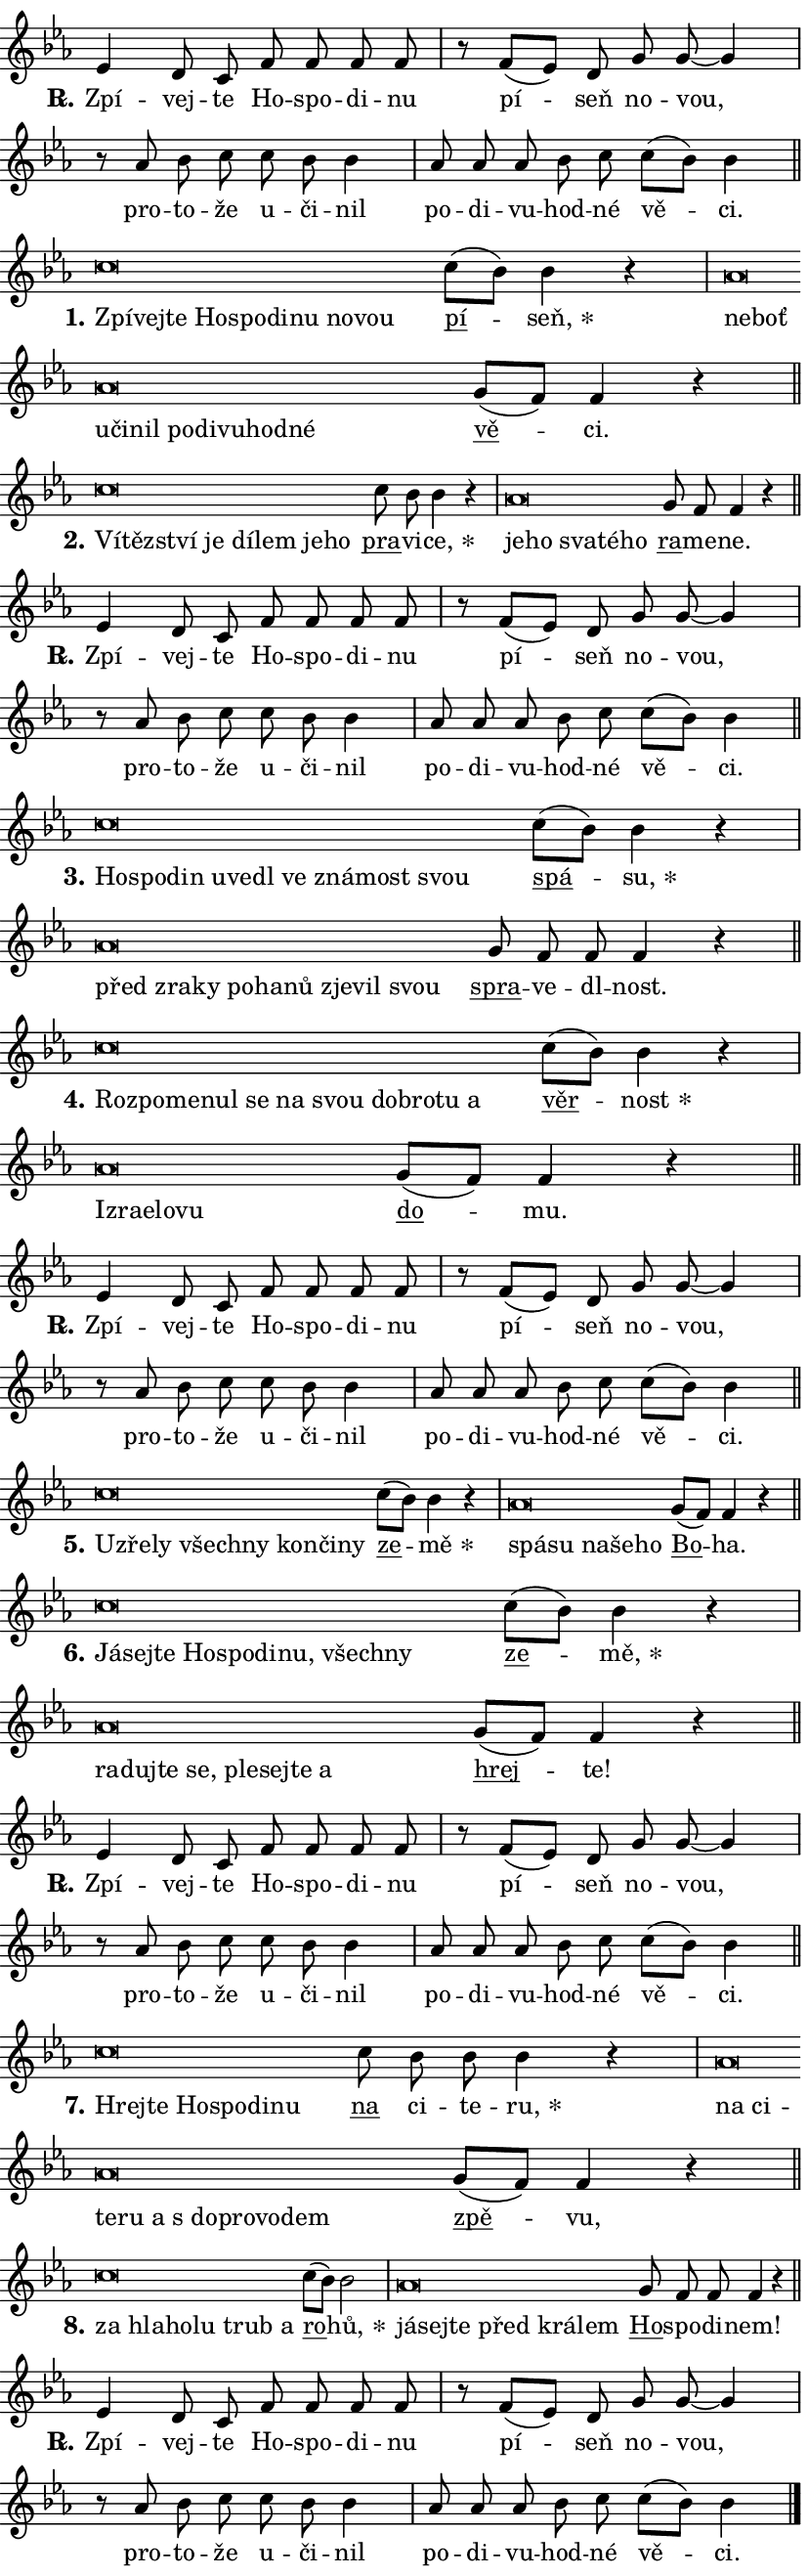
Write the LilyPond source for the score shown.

\version "2.24.0"
\header { tagline = "" }
\paper {
  indent = 0\cm
  top-margin = 0\cm
  right-margin = 0.13\cm % to fit lyric hyphens
  bottom-margin = 0\cm
  left-margin = 0\cm
  paper-width = 14\cm
  page-breaking = #ly:one-page-breaking
  system-system-spacing.basic-distance = #11
  score-system-spacing.basic-distance = #11
  ragged-last = ##f
}


%% Author: Thomas Morley
%% https://lists.gnu.org/archive/html/lilypond-user/2020-05/msg00002.html
#(define (line-position grob)
"Returns position of @var[grob} in current system:
   @code{'start}, if at first time-step
   @code{'end}, if at last time-step
   @code{'middle} otherwise
"
  (let* ((col (ly:item-get-column grob))
         (ln (ly:grob-object col 'left-neighbor))
         (rn (ly:grob-object col 'right-neighbor))
         (col-to-check-left (if (ly:grob? ln) ln col))
         (col-to-check-right (if (ly:grob? rn) rn col))
         (break-dir-left
           (and
             (ly:grob-property col-to-check-left 'non-musical #f)
             (ly:item-break-dir col-to-check-left)))
         (break-dir-right
           (and
             (ly:grob-property col-to-check-right 'non-musical #f)
             (ly:item-break-dir col-to-check-right))))
        (cond ((eqv? 1 break-dir-left) 'start)
              ((eqv? -1 break-dir-right) 'end)
              (else 'middle))))

#(define (tranparent-at-line-position vctor)
  (lambda (grob)
  "Relying on @code{line-position} select the relevant enry from @var{vctor}.
Used to determine transparency,"
    (case (line-position grob)
      ((end) (not (vector-ref vctor 0)))
      ((middle) (not (vector-ref vctor 1)))
      ((start) (not (vector-ref vctor 2))))))

noteHeadBreakVisibility =
#(define-music-function (break-visibility)(vector?)
"Makes @code{NoteHead}s transparent relying on @var{break-visibility}"
#{
  \override NoteHead.transparent =
    #(tranparent-at-line-position break-visibility)
#})

#(define delete-ledgers-for-transparent-note-heads
  (lambda (grob)
    "Reads whether a @code{NoteHead} is transparent.
If so this @code{NoteHead} is removed from @code{'note-heads} from
@var{grob}, which is supposed to be @code{LedgerLineSpanner}.
As a result ledgers are not printed for this @code{NoteHead}"
    (let* ((nhds-array (ly:grob-object grob 'note-heads))
           (nhds-list
             (if (ly:grob-array? nhds-array)
                 (ly:grob-array->list nhds-array)
                 '()))
           ;; Relies on the transparent-property being done before
           ;; Staff.LedgerLineSpanner.after-line-breaking is executed.
           ;; This is fragile ...
           (to-keep
             (remove
               (lambda (nhd)
                 (ly:grob-property nhd 'transparent #f))
               nhds-list)))
      ;; TODO find a better method to iterate over grob-arrays, similiar
      ;; to filter/remove etc for lists
      ;; For now rebuilt from scratch
      (set! (ly:grob-object grob 'note-heads)  '())
      (for-each
        (lambda (nhd)
          (ly:pointer-group-interface::add-grob grob 'note-heads nhd))
        to-keep))))

squashNotes = {
  \override NoteHead.X-extent = #'(-0.2 . 0.2)
  \override NoteHead.Y-extent = #'(-0.75 . 0)
  \override NoteHead.stencil =
    #(lambda (grob)
       (let ((pos (ly:grob-property grob 'staff-position)))
         (begin
           (if (< pos -7) (display "ERROR: Lower brevis then expected\n") (display ""))
           (if (<= pos -6) ly:text-interface::print ly:note-head::print))))
}
unSquashNotes = {
  \revert NoteHead.X-extent
  \revert NoteHead.Y-extent
  \revert NoteHead.stencil
}

hideNotes = \noteHeadBreakVisibility #begin-of-line-visible
unHideNotes = \noteHeadBreakVisibility #all-visible

% work-around for resetting accidentals
% https://lilypond.org/doc/v2.23/Documentation/notation/displaying-rhythms#unmetered-music
cadenzaMeasure = {
  \cadenzaOff
  \partial 1024 s1024
  \cadenzaOn
}

#(define-markup-command (accent layout props text) (markup?)
  "Underline accented syllable"
  (interpret-markup layout props
    #{\markup \override #'(offset . 4.3) \underline { #text }#}))

responsum = \markup \concat {
  "R" \hspace #-1.05 \path #0.1 #'((moveto 0 0.07) (lineto 0.9 0.8)) \hspace #0.05 "."
}

spaceSize = #0.6828661417322834 % exact space size for TeX Gyre Schola

\layout {
  \context {
    \Staff
    \remove "Time_signature_engraver"
    \override LedgerLineSpanner.after-line-breaking = #delete-ledgers-for-transparent-note-heads
  }
  \context {
    \Lyrics {
      \override LyricSpace.minimum-distance = \spaceSize
      \override LyricText.font-name = #"TeX Gyre Schola"
      \override LyricText.font-size = 1
      \override StanzaNumber.font-name = #"TeX Gyre Schola Bold"
      \override StanzaNumber.font-size = 1
    }
  }
  \context {
    \Score 
    \override NoteHead.text =
      #(lambda (grob) 
        (let ((pos (ly:grob-property grob 'staff-position)))
          #{\markup {
            \combine
              \halign #-0.55 \raise #(if (= pos -6) 0 0.5) \override #'(thickness . 2) \draw-line #'(3.2 . 0)
              \musicglyph "noteheads.sM1"
          }#}))
  }
}

% magnetic-lyrics.ily
%
%   written by
%     Jean Abou Samra <jean@abou-samra.fr>
%     Werner Lemberg <wl@gnu.org>
%
%   adapted by
%     Jiri Hon <jiri.hon@gmail.com>
%
% Version 2022-Apr-15

% https://www.mail-archive.com/lilypond-user@gnu.org/msg149350.html

#(define (Left_hyphen_pointer_engraver context)
   "Collect syllable-hyphen-syllable occurrences in lyrics and store
them in properties.  This engraver only looks to the left.  For
example, if the lyrics input is @code{foo -- bar}, it does the
following.

@itemize @bullet
@item
Set the @code{text} property of the @code{LyricHyphen} grob between
@q{foo} and @q{bar} to @code{foo}.

@item
Set the @code{left-hyphen} property of the @code{LyricText} grob with
text @q{foo} to the @code{LyricHyphen} grob between @q{foo} and
@q{bar}.
@end itemize

Use this auxiliary engraver in combination with the
@code{lyric-@/text::@/apply-@/magnetic-@/offset!} hook."
   (let ((hyphen #f)
         (text #f))
     (make-engraver
      (acknowledgers
       ((lyric-syllable-interface engraver grob source-engraver)
        (set! text grob)))
      (end-acknowledgers
       ((lyric-hyphen-interface engraver grob source-engraver)
        ;(when (not (grob::has-interface grob 'lyric-space-interface))
          (set! hyphen grob)));)
      ((stop-translation-timestep engraver)
       (when (and text hyphen)
         (ly:grob-set-object! text 'left-hyphen hyphen))
       (set! text #f)
       (set! hyphen #f)))))

#(define (lyric-text::apply-magnetic-offset! grob)
   "If the space between two syllables is less than the value in
property @code{LyricText@/.details@/.squash-threshold}, move the right
syllable to the left so that it gets concatenated with the left
syllable.

Use this function as a hook for
@code{LyricText@/.after-@/line-@/breaking} if the
@code{Left_@/hyphen_@/pointer_@/engraver} is active."
   (let ((hyphen (ly:grob-object grob 'left-hyphen #f)))
     (when hyphen
       (let ((left-text (ly:spanner-bound hyphen LEFT)))
         (when (grob::has-interface left-text 'lyric-syllable-interface)
           (let* ((common (ly:grob-common-refpoint grob left-text X))
                  (this-x-ext (ly:grob-extent grob common X))
                  (left-x-ext
                   (begin
                     ;; Trigger magnetism for left-text.
                     (ly:grob-property left-text 'after-line-breaking)
                     (ly:grob-extent left-text common X)))
                  ;; `delta` is the gap width between two syllables.
                  (delta (- (interval-start this-x-ext)
                            (interval-end left-x-ext)))
                  (details (ly:grob-property grob 'details))
                  (threshold (assoc-get 'squash-threshold details 0.2)))
             (when (< delta threshold)
               (let* (;; We have to manipulate the input text so that
                      ;; ligatures crossing syllable boundaries are not
                      ;; disabled.  For languages based on the Latin
                      ;; script this is essentially a beautification.
                      ;; However, for non-Western scripts it can be a
                      ;; necessity.
                      (lt (ly:grob-property left-text 'text))
                      (rt (ly:grob-property grob 'text))
                      (is-space (grob::has-interface hyphen 'lyric-space-interface))
                      (space (if is-space " " ""))
                      (extra-delta (if is-space spaceSize 0))
                      ;; Append new syllable.
                      (ltrt-space (if (and (string? lt) (string? rt))
                                (string-append lt space rt)
                                (make-concat-markup (list lt space rt))))
                      ;; Right-align `ltrt` to the right side.
                      (ltrt-space-markup (grob-interpret-markup
                               grob
                               (make-translate-markup
                                (cons (interval-length this-x-ext) 0)
                                (make-right-align-markup ltrt-space)))))
                 (begin
                   ;; Don't print `left-text`.
                   (ly:grob-set-property! left-text 'stencil #f)
                   ;; Set text and stencil (which holds all collected
                   ;; syllables so far) and shift it to the left.
                   (ly:grob-set-property! grob 'text ltrt-space)
                   (ly:grob-set-property! grob 'stencil ltrt-space-markup)
                   (ly:grob-translate-axis! grob (- (- delta extra-delta)) X))))))))))


#(define (lyric-hyphen::displace-bounds-first grob)
   ;; Make very sure this callback isn't triggered too early.
   (let ((left (ly:spanner-bound grob LEFT))
         (right (ly:spanner-bound grob RIGHT)))
     (ly:grob-property left 'after-line-breaking)
     (ly:grob-property right 'after-line-breaking)
     (ly:lyric-hyphen::print grob)))

squashThreshold = #0.4

\layout {
  \context {
    \Lyrics
    \consists #Left_hyphen_pointer_engraver
    \override LyricText.after-line-breaking =
      #lyric-text::apply-magnetic-offset!
    \override LyricHyphen.stencil = #lyric-hyphen::displace-bounds-first
    \override LyricText.details.squash-threshold = \squashThreshold
    \override LyricHyphen.minimum-distance = 0
    \override LyricHyphen.minimum-length = \squashThreshold
  }
}

squashText = \override LyricText.details.squash-threshold = 9999
unSquashText = \override LyricText.details.squash-threshold = \squashThreshold

leftText = \override LyricText.self-alignment-X = #LEFT
unLeftText = \revert LyricText.self-alignment-X

starOffset = #(lambda (grob) 
                (let ((x_offset (ly:self-alignment-interface::aligned-on-x-parent grob)))
                  (if (= x_offset 0) 0 (+ x_offset 1.2))))

star = #(define-music-function (syllable)(string?)
"Append star separator at the end of a syllable"
#{
  \once \override LyricText.X-offset = #starOffset
  \lyricmode { \markup {
    #syllable
    \override #'((font-name . "TeX Gyre Schola Bold")) \hspace #0.2 \lower #0.65 \larger "*"
  } }
#})

starAccent = #(define-music-function (syllable)(string?)
"Append star separator at the end of a syllable and make accent"
#{
  \once \override LyricText.X-offset = #starOffset
  \lyricmode { \markup {
    \accent #syllable
    \override #'((font-name . "TeX Gyre Schola Bold")) \hspace #0.2 \lower #0.65 \larger "*"
  } }
#})

breath = #(define-music-function (syllable)(string?)
"Append breathing indicator at the end of a syllable"
#{
  \lyricmode { \markup { #syllable "+" } }
#})

optionalBreath = #(define-music-function (syllable)(string?)
"Append optional breathing indicator at the end of a syllable"
#{
  \lyricmode { \markup { #syllable "(+)" } }
#})


\score {
    <<
        \new Voice = "melody" { \cadenzaOn \key es \major \relative { es'4 d8 c f f f f \cadenzaMeasure \bar "|" r f[( es)] d \bar "" g g~ g4 \cadenzaMeasure \bar "|" r8 as bes c \bar "" c bes bes4 \cadenzaMeasure \bar "|" as8 as as bes c c[( bes)] bes4 \cadenzaMeasure \bar "||" \break } }
        \new Lyrics \lyricsto "melody" { \lyricmode { \set stanza = \responsum
Zpí -- vej -- te Ho -- spo -- di -- nu pí -- seň no -- vou, pro -- to -- že u -- či -- nil po -- di -- vu -- hod -- né vě -- ci. } }
    >>
    \layout {}
}

\score {
    <<
        \new Voice = "melody" { \cadenzaOn \key es \major \relative { \squashNotes c''\breve*1/16 \hideNotes \breve*1/16 \bar "" \breve*1/16 \bar "" \breve*1/16 \bar "" \breve*1/16 \bar "" \breve*1/16 \bar "" \breve*1/16 \bar "" \breve*1/16 \breve*1/16 \bar "" \unHideNotes \unSquashNotes \bar "" c8[( bes)] bes4 r \cadenzaMeasure \bar "|" \squashNotes as\breve*1/16 \hideNotes \breve*1/16 \bar "" \breve*1/16 \bar "" \breve*1/16 \bar "" \breve*1/16 \bar "" \breve*1/16 \bar "" \breve*1/16 \bar "" \breve*1/16 \bar "" \breve*1/16 \breve*1/16 \bar "" \unHideNotes \unSquashNotes \bar "" g8[( f)] f4 r \cadenzaMeasure \bar "||" \break } }
        \new Lyrics \lyricsto "melody" { \lyricmode { \set stanza = "1."
\leftText Zpí -- \squashText vej -- te Ho -- spo -- di -- nu no -- vou \unLeftText \unSquashText \markup \accent pí -- \star seň, \leftText ne -- \squashText boť u -- či -- nil po -- di -- vu -- hod -- né \unLeftText \unSquashText \markup \accent vě -- ci. } }
    >>
    \layout {}
}

\score {
    <<
        \new Voice = "melody" { \cadenzaOn \key es \major \relative { \squashNotes c''\breve*1/16 \hideNotes \breve*1/16 \bar "" \breve*1/16 \bar "" \breve*1/16 \bar "" \breve*1/16 \bar "" \breve*1/16 \bar "" \breve*1/16 \breve*1/16 \bar "" \unHideNotes \unSquashNotes \bar "" c8 bes bes4 r \cadenzaMeasure \bar "|" \squashNotes as\breve*1/16 \hideNotes \breve*1/16 \bar "" \breve*1/16 \bar "" \breve*1/16 \breve*1/16 \bar "" \unHideNotes \unSquashNotes \bar "" g8 f f4 r \cadenzaMeasure \bar "||" \break } }
        \new Lyrics \lyricsto "melody" { \lyricmode { \set stanza = "2."
\leftText Ví -- \squashText těz -- ství je dí -- lem je -- ho \unLeftText \unSquashText \markup \accent pra -- vi -- \star ce, \leftText je -- \squashText ho sva -- té -- ho \unLeftText \unSquashText \markup \accent ra -- me -- ne. } }
    >>
    \layout {}
}

\score {
    <<
        \new Voice = "melody" { \cadenzaOn \key es \major \relative { es'4 d8 c f f f f \cadenzaMeasure \bar "|" r f[( es)] d \bar "" g g~ g4 \cadenzaMeasure \bar "|" r8 as bes c \bar "" c bes bes4 \cadenzaMeasure \bar "|" as8 as as bes c c[( bes)] bes4 \cadenzaMeasure \bar "||" \break } }
        \new Lyrics \lyricsto "melody" { \lyricmode { \set stanza = \responsum
Zpí -- vej -- te Ho -- spo -- di -- nu pí -- seň no -- vou, pro -- to -- že u -- či -- nil po -- di -- vu -- hod -- né vě -- ci. } }
    >>
    \layout {}
}

\score {
    <<
        \new Voice = "melody" { \cadenzaOn \key es \major \relative { \squashNotes c''\breve*1/16 \hideNotes \breve*1/16 \bar "" \breve*1/16 \bar "" \breve*1/16 \bar "" \breve*1/16 \bar "" \breve*1/16 \bar "" \breve*1/16 \bar "" \breve*1/16 \bar "" \breve*1/16 \breve*1/16 \bar "" \unHideNotes \unSquashNotes \bar "" c8[( bes)] bes4 r \cadenzaMeasure \bar "|" \squashNotes as\breve*1/16 \hideNotes \breve*1/16 \bar "" \breve*1/16 \bar "" \breve*1/16 \bar "" \breve*1/16 \bar "" \breve*1/16 \bar "" \breve*1/16 \bar "" \breve*1/16 \breve*1/16 \bar "" \unHideNotes \unSquashNotes \bar "" g8 f f f4 r \cadenzaMeasure \bar "||" \break } }
        \new Lyrics \lyricsto "melody" { \lyricmode { \set stanza = "3."
\leftText Ho -- \squashText spo -- din u -- ve -- dl ve zná -- most svou \unLeftText \unSquashText \markup \accent spá -- \star su, \leftText před \squashText zra -- ky po -- ha -- nů zje -- vil svou \unLeftText \unSquashText \markup \accent spra -- ve -- dl -- nost. } }
    >>
    \layout {}
}

\score {
    <<
        \new Voice = "melody" { \cadenzaOn \key es \major \relative { \squashNotes c''\breve*1/16 \hideNotes \breve*1/16 \bar "" \breve*1/16 \bar "" \breve*1/16 \bar "" \breve*1/16 \bar "" \breve*1/16 \bar "" \breve*1/16 \bar "" \breve*1/16 \bar "" \breve*1/16 \bar "" \breve*1/16 \breve*1/16 \bar "" \unHideNotes \unSquashNotes \bar "" c8[( bes)] bes4 r \cadenzaMeasure \bar "|" \squashNotes as\breve*1/16 \hideNotes \breve*1/16 \bar "" \breve*1/16 \bar "" \breve*1/16 \breve*1/16 \bar "" \unHideNotes \unSquashNotes \bar "" g8[( f)] f4 r \cadenzaMeasure \bar "||" \break } }
        \new Lyrics \lyricsto "melody" { \lyricmode { \set stanza = "4."
\leftText Roz -- \squashText po -- me -- nul se na svou dob -- ro -- tu a \unLeftText \unSquashText \markup \accent věr -- \star nost \leftText Iz -- \squashText ra -- e -- lo -- vu \unLeftText \unSquashText \markup \accent do -- mu. } }
    >>
    \layout {}
}

\score {
    <<
        \new Voice = "melody" { \cadenzaOn \key es \major \relative { es'4 d8 c f f f f \cadenzaMeasure \bar "|" r f[( es)] d \bar "" g g~ g4 \cadenzaMeasure \bar "|" r8 as bes c \bar "" c bes bes4 \cadenzaMeasure \bar "|" as8 as as bes c c[( bes)] bes4 \cadenzaMeasure \bar "||" \break } }
        \new Lyrics \lyricsto "melody" { \lyricmode { \set stanza = \responsum
Zpí -- vej -- te Ho -- spo -- di -- nu pí -- seň no -- vou, pro -- to -- že u -- či -- nil po -- di -- vu -- hod -- né vě -- ci. } }
    >>
    \layout {}
}

\score {
    <<
        \new Voice = "melody" { \cadenzaOn \key es \major \relative { \squashNotes c''\breve*1/16 \hideNotes \breve*1/16 \bar "" \breve*1/16 \bar "" \breve*1/16 \bar "" \breve*1/16 \bar "" \breve*1/16 \bar "" \breve*1/16 \breve*1/16 \bar "" \unHideNotes \unSquashNotes \bar "" c8[( bes)] bes4 r \cadenzaMeasure \bar "|" \squashNotes as\breve*1/16 \hideNotes \breve*1/16 \bar "" \breve*1/16 \bar "" \breve*1/16 \breve*1/16 \bar "" \unHideNotes \unSquashNotes \bar "" g8[( f)] f4 r \cadenzaMeasure \bar "||" \break } }
        \new Lyrics \lyricsto "melody" { \lyricmode { \set stanza = "5."
\leftText U -- \squashText zře -- ly všech -- ny kon -- či -- ny \unLeftText \unSquashText \markup \accent ze -- \star mě \leftText spá -- \squashText su na -- še -- ho \unLeftText \unSquashText \markup \accent Bo -- ha. } }
    >>
    \layout {}
}

\score {
    <<
        \new Voice = "melody" { \cadenzaOn \key es \major \relative { \squashNotes c''\breve*1/16 \hideNotes \breve*1/16 \bar "" \breve*1/16 \bar "" \breve*1/16 \bar "" \breve*1/16 \bar "" \breve*1/16 \bar "" \breve*1/16 \bar "" \breve*1/16 \breve*1/16 \bar "" \unHideNotes \unSquashNotes \bar "" c8[( bes)] bes4 r \cadenzaMeasure \bar "|" \squashNotes as\breve*1/16 \hideNotes \breve*1/16 \bar "" \breve*1/16 \bar "" \breve*1/16 \bar "" \breve*1/16 \bar "" \breve*1/16 \bar "" \breve*1/16 \breve*1/16 \bar "" \unHideNotes \unSquashNotes \bar "" g8[( f)] f4 r \cadenzaMeasure \bar "||" \break } }
        \new Lyrics \lyricsto "melody" { \lyricmode { \set stanza = "6."
\leftText Já -- \squashText sej -- te Ho -- spo -- di -- nu, všech -- ny \unLeftText \unSquashText \markup \accent ze -- \star mě, \leftText ra -- \squashText duj -- te se, ple -- sej -- te a \unLeftText \unSquashText \markup \accent hrej -- te! } }
    >>
    \layout {}
}

\score {
    <<
        \new Voice = "melody" { \cadenzaOn \key es \major \relative { es'4 d8 c f f f f \cadenzaMeasure \bar "|" r f[( es)] d \bar "" g g~ g4 \cadenzaMeasure \bar "|" r8 as bes c \bar "" c bes bes4 \cadenzaMeasure \bar "|" as8 as as bes c c[( bes)] bes4 \cadenzaMeasure \bar "||" \break } }
        \new Lyrics \lyricsto "melody" { \lyricmode { \set stanza = \responsum
Zpí -- vej -- te Ho -- spo -- di -- nu pí -- seň no -- vou, pro -- to -- že u -- či -- nil po -- di -- vu -- hod -- né vě -- ci. } }
    >>
    \layout {}
}

\score {
    <<
        \new Voice = "melody" { \cadenzaOn \key es \major \relative { \squashNotes c''\breve*1/16 \hideNotes \breve*1/16 \bar "" \breve*1/16 \bar "" \breve*1/16 \bar "" \breve*1/16 \breve*1/16 \bar "" \unHideNotes \unSquashNotes \bar "" c8 bes bes bes4 r \cadenzaMeasure \bar "|" \squashNotes as\breve*1/16 \hideNotes \breve*1/16 \bar "" \breve*1/16 \bar "" \breve*1/16 \bar "" \breve*1/16 \bar "" \breve*1/16 \bar "" \breve*1/16 \bar "" \breve*1/16 \breve*1/16 \bar "" \unHideNotes \unSquashNotes \bar "" g8[( f)] f4 r \cadenzaMeasure \bar "||" \break } }
        \new Lyrics \lyricsto "melody" { \lyricmode { \set stanza = "7."
\leftText Hrej -- \squashText te Ho -- spo -- di -- nu \unLeftText \unSquashText \markup \accent na ci -- te -- \star ru, \leftText na \squashText ci -- te -- ru a "s do" -- pro -- vo -- dem \unLeftText \unSquashText \markup \accent zpě -- vu, } }
    >>
    \layout {}
}

\score {
    <<
        \new Voice = "melody" { \cadenzaOn \key es \major \relative { \squashNotes c''\breve*1/16 \hideNotes \breve*1/16 \bar "" \breve*1/16 \bar "" \breve*1/16 \bar "" \breve*1/16 \breve*1/16 \bar "" \unHideNotes \unSquashNotes \bar "" c8[( bes)] bes2 \cadenzaMeasure \bar "|" \squashNotes as\breve*1/16 \hideNotes \breve*1/16 \bar "" \breve*1/16 \bar "" \breve*1/16 \bar "" \breve*1/16 \breve*1/16 \bar "" \unHideNotes \unSquashNotes \bar "" g8 f f f4 r \cadenzaMeasure \bar "||" \break } }
        \new Lyrics \lyricsto "melody" { \lyricmode { \set stanza = "8."
\leftText za \squashText hla -- ho -- lu trub a \unLeftText \unSquashText \markup \accent ro -- \star hů, \leftText já -- \squashText sej -- te před krá -- lem \unLeftText \unSquashText \markup \accent Ho -- spo -- di -- nem! } }
    >>
    \layout {}
}

\score {
    <<
        \new Voice = "melody" { \cadenzaOn \key es \major \relative { es'4 d8 c f f f f \cadenzaMeasure \bar "|" r f[( es)] d \bar "" g g~ g4 \cadenzaMeasure \bar "|" r8 as bes c \bar "" c bes bes4 \cadenzaMeasure \bar "|" as8 as as bes c c[( bes)] bes4 \cadenzaMeasure \bar "||" \break } \bar "|." }
        \new Lyrics \lyricsto "melody" { \lyricmode { \set stanza = \responsum
Zpí -- vej -- te Ho -- spo -- di -- nu pí -- seň no -- vou, pro -- to -- že u -- či -- nil po -- di -- vu -- hod -- né vě -- ci. } }
    >>
    \layout {}
}
